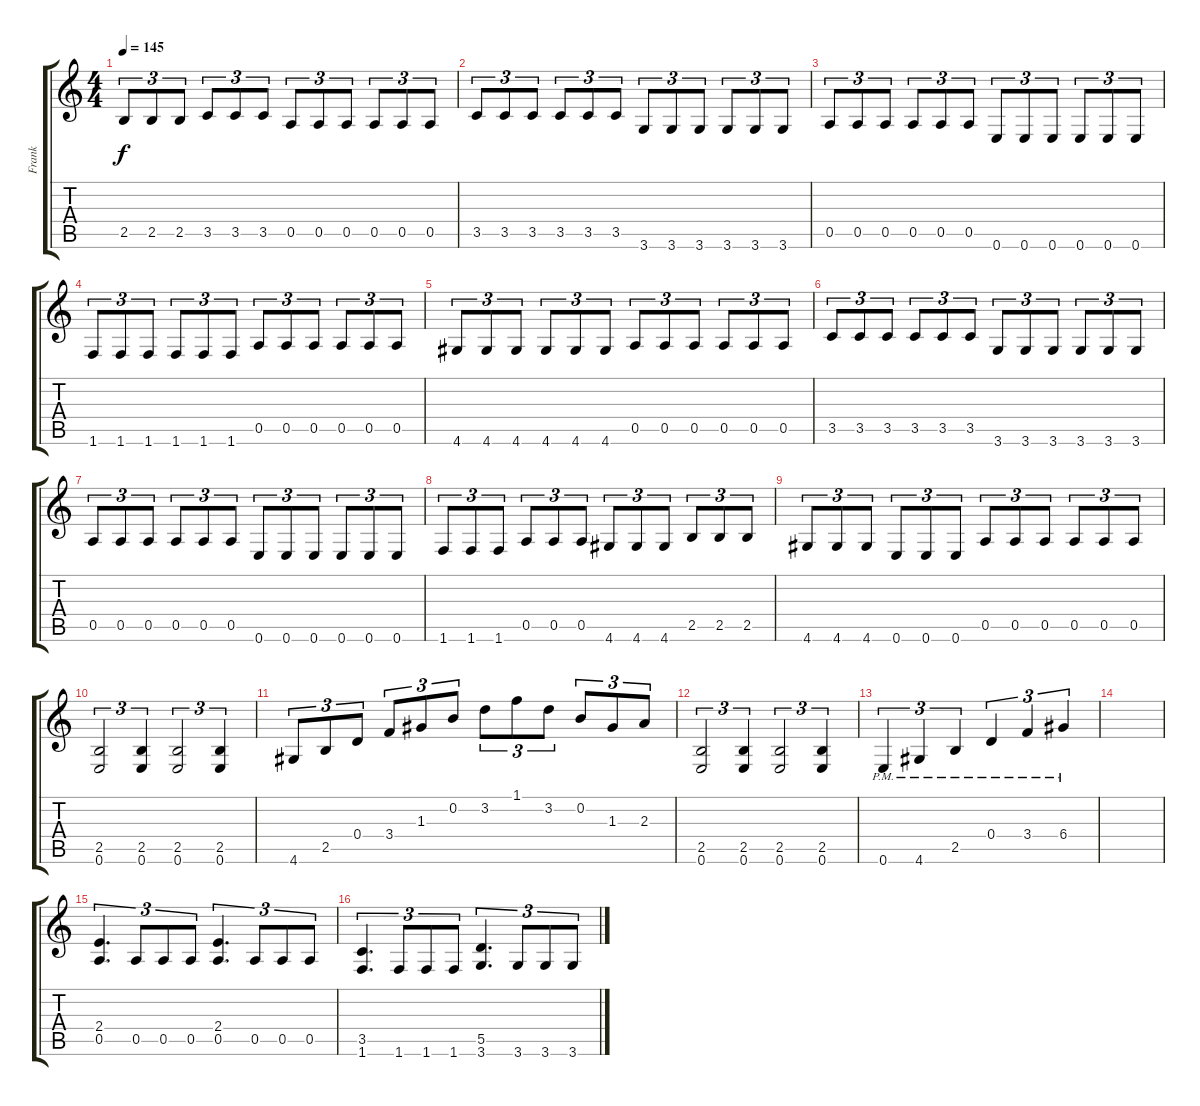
\track ("Frank" "Frank") {instrument distortionguitar}
\staff {score tabs}
\tuning (E4 B3 G3 D3 A2 E2) {hide}
\ts (4 4)
\tempo 145
\clef g2
\ks c
2.5.8{tu (3 2) dy f} 2.5.8{tu (3 2)} 2.5.8{tu (3 2)} 3.5.8{tu (3 2)} 3.5.8{tu (3 2)} 3.5.8{tu (3 2)} 0.5.8{tu (3 2)} 0.5.8{tu (3 2)} 0.5.8{tu (3 2)} 0.5.8{tu (3 2)} 0.5.8{tu (3 2)} 0.5.8{tu (3 2)} |
3.5.8{tu (3 2)} 3.5.8{tu (3 2)} 3.5.8{tu (3 2)} 3.5.8{tu (3 2)} 3.5.8{tu (3 2)} 3.5.8{tu (3 2)} 3.6.8{tu (3 2)} 3.6.8{tu (3 2)} 3.6.8{tu (3 2)} 3.6.8{tu (3 2)} 3.6.8{tu (3 2)} 3.6.8{tu (3 2)} |
0.5.8{tu (3 2)} 0.5.8{tu (3 2)} 0.5.8{tu (3 2)} 0.5.8{tu (3 2)} 0.5.8{tu (3 2)} 0.5.8{tu (3 2)} 0.6.8{tu (3 2)} 0.6.8{tu (3 2)} 0.6.8{tu (3 2)} 0.6.8{tu (3 2)} 0.6.8{tu (3 2)} 0.6.8{tu (3 2)} |
1.6.8{tu (3 2)} 1.6.8{tu (3 2)} 1.6.8{tu (3 2)} 1.6.8{tu (3 2)} 1.6.8{tu (3 2)} 1.6.8{tu (3 2)} 0.5.8{tu (3 2)} 0.5.8{tu (3 2)} 0.5.8{tu (3 2)} 0.5.8{tu (3 2)} 0.5.8{tu (3 2)} 0.5.8{tu (3 2)} |
4.6.8{tu (3 2)} 4.6.8{tu (3 2)} 4.6.8{tu (3 2)} 4.6.8{tu (3 2)} 4.6.8{tu (3 2)} 4.6.8{tu (3 2)} 0.5.8{tu (3 2)} 0.5.8{tu (3 2)} 0.5.8{tu (3 2)} 0.5.8{tu (3 2)} 0.5.8{tu (3 2)} 0.5.8{tu (3 2)} |
3.5.8{tu (3 2)} 3.5.8{tu (3 2)} 3.5.8{tu (3 2)} 3.5.8{tu (3 2)} 3.5.8{tu (3 2)} 3.5.8{tu (3 2)} 3.6.8{tu (3 2)} 3.6.8{tu (3 2)} 3.6.8{tu (3 2)} 3.6.8{tu (3 2)} 3.6.8{tu (3 2)} 3.6.8{tu (3 2)} |
0.5.8{tu (3 2)} 0.5.8{tu (3 2)} 0.5.8{tu (3 2)} 0.5.8{tu (3 2)} 0.5.8{tu (3 2)} 0.5.8{tu (3 2)} 0.6.8{tu (3 2)} 0.6.8{tu (3 2)} 0.6.8{tu (3 2)} 0.6.8{tu (3 2)} 0.6.8{tu (3 2)} 0.6.8{tu (3 2)} |
1.6.8{tu (3 2)} 1.6.8{tu (3 2)} 1.6.8{tu (3 2)} 0.5.8{tu (3 2)} 0.5.8{tu (3 2)} 0.5.8{tu (3 2)} 4.6.8{tu (3 2)} 4.6.8{tu (3 2)} 4.6.8{tu (3 2)} 2.5.8{tu (3 2)} 2.5.8{tu (3 2)} 2.5.8{tu (3 2)} |
4.6.8{tu (3 2)} 4.6.8{tu (3 2)} 4.6.8{tu (3 2)} 0.6.8{tu (3 2)} 0.6.8{tu (3 2)} 0.6.8{tu (3 2)} 0.5.8{tu (3 2)} 0.5.8{tu (3 2)} 0.5.8{tu (3 2)} 0.5.8{tu (3 2)} 0.5.8{tu (3 2)} 0.5.8{tu (3 2)} |
(2.5 0.6).2{tu (3 2)} (2.5 0.6).4{tu (3 2)} (2.5 0.6).2{tu (3 2)} (2.5 0.6).4{tu (3 2)} |
4.6.8{tu (3 2)} 2.5.8{tu (3 2)} 0.4.8{tu (3 2)} 3.4.8{tu (3 2)} 1.3.8{tu (3 2)} 0.2.8{tu (3 2)} 3.2.8{tu (3 2)} 1.1.8{tu (3 2)} 3.2.8{tu (3 2)} 0.2.8{tu (3 2)} 1.3.8{tu (3 2)} 2.3.8{tu (3 2)} |
(2.5 0.6).2{tu (3 2)} (2.5 0.6).4{tu (3 2)} (2.5 0.6).2{tu (3 2)} (2.5 0.6).4{tu (3 2)} |
0.6{pm}.4{tu (3 2)} 4.6{pm}.4{tu (3 2)} 2.5{pm}.4{tu (3 2)} 0.4{pm}.4{tu (3 2)} 3.4{pm}.4{tu (3 2)} 6.4{pm}.4{tu (3 2)} |
|
(2.4 0.5).4{d tu (3 2)} 0.5.8{tu (3 2)} 0.5.8{tu (3 2)} 0.5.8{tu (3 2)} (2.4 0.5).4{d tu (3 2)} 0.5.8{tu (3 2)} 0.5.8{tu (3 2)} 0.5.8{tu (3 2)} |
(3.5 1.6).4{d tu (3 2)} 1.6.8{tu (3 2)} 1.6.8{tu (3 2)} 1.6.8{tu (3 2)} (5.5 3.6).4{d tu (3 2)} 3.6.8{tu (3 2)} 3.6.8{tu (3 2)} 3.6.8{tu (3 2)}
